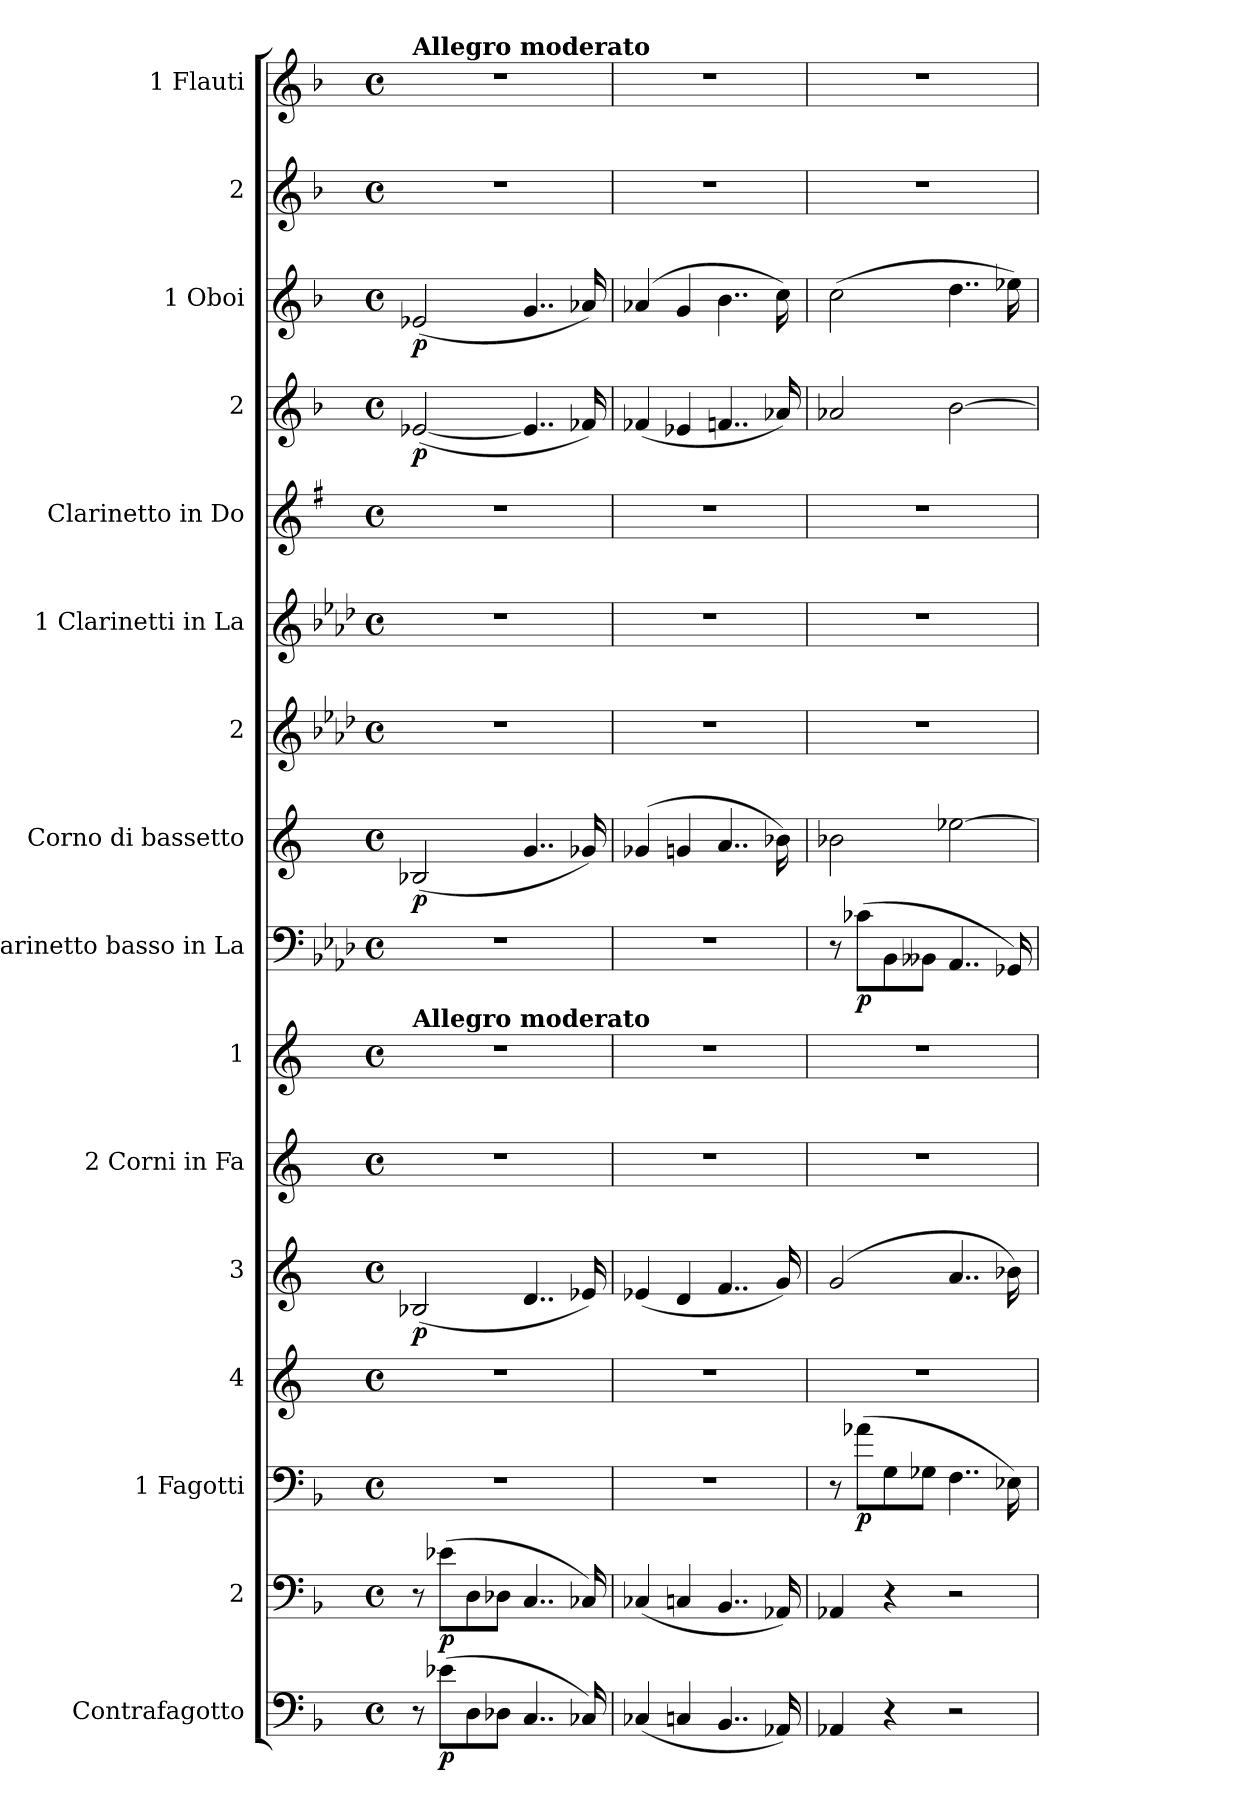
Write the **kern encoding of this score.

**kern	**dynam	**kern	**dynam	**kern	**dynam	**kern	**kern	**dynam	**kern	**kern	**kern	**dynam	**kern	**dynam	**kern	**kern	**kern	**kern	**dynam	**kern	**dynam	**kern	**kern
*part16	*part16	*part15	*part15	*part14	*part14	*part13	*part12	*part12	*part11	*part10	*part9	*part9	*part8	*part8	*part7	*part6	*part5	*part4	*part4	*part3	*part3	*part2	*part1
*staff16	*staff16	*staff15	*staff15	*staff14	*staff14	*staff13	*staff12	*staff12	*staff11	*staff10	*staff9	*staff9	*staff8	*staff8	*staff7	*staff6	*staff5	*staff4	*staff4	*staff3	*staff3	*staff2	*staff1
*I"Contrafagotto	*	*I"2	*	*I"1  Fagotti	*	*I"4	*I"3	*	*I"2  Corni in Fa	*I"1	*I"Clarinetto basso in La	*	*I"Corno di bassetto	*	*I"2	*I"1  Clarinetti in La	*I"Clarinetto in Do	*I"2	*	*I"1  Oboi	*	*I"2	*I"1  Flauti
*I'C.Fg.	*	*	*	*I'1  Fg.	*	*	*	*	*I'2  Cor. in Fa	*	*I'Cl. bas. in La	*	*I'Cor. di bast.	*	*	*I'1  Cl. in La	*I'Cl. in Do	*	*	*I'1  Ob.	*	*	*I'1  Fl.
*clefF4	*	*clefF4	*	*clefF4	*	*clefG2	*clefG2	*	*clefG2	*clefG2	*clefF4	*	*clefG2	*	*clefG2	*clefG2	*clefG2	*clefG2	*	*clefG2	*	*clefG2	*clefG2
*ITrd7c12	*	*	*	*	*	*ITrd4c7	*ITrd4c7	*	*ITrd4c7	*ITrd4c7	*ITrd2c3	*	*ITrd4c7	*	*ITrd2c3	*ITrd2c3	*ITrd1c2	*	*	*	*	*	*
*k[b-]	*	*k[b-]	*	*k[b-]	*	*k[b-]	*k[b-]	*	*k[b-]	*k[b-]	*k[b-]	*	*k[b-]	*	*k[b-]	*k[b-]	*k[b-]	*k[b-]	*	*k[b-]	*	*k[b-]	*k[b-]
*M4/4	*	*M4/4	*	*M4/4	*	*M4/4	*M4/4	*	*M4/4	*M4/4	*M4/4	*	*M4/4	*	*M4/4	*M4/4	*M4/4	*M4/4	*	*M4/4	*	*M4/4	*M4/4
*met(c)	*	*met(c)	*	*met(c)	*	*met(c)	*met(c)	*	*met(c)	*met(c)	*met(c)	*	*met(c)	*	*met(c)	*met(c)	*met(c)	*met(c)	*	*met(c)	*	*met(c)	*met(c)
=1	=1	=1	=1	=1	=1	=1	=1	=1	=1	=1	=1	=1	=1	=1	=1	=1	=1	=1	=1	=1	=1	=1	=1
!	!	!	!	!	!	!	!	!	!	!	!	!	!	!	!	!	!	!	!	!	!	!	!LO:TX:a:B:t=Allegro moderato
!	!	!	!	!	!	!	!	!	!	!LO:TX:a:B:t=Allegro moderato	!	!	!	!	!	!	!	!	!	!	!	!	!
!	!	!	!	!	!	!	!	!LO:DY:b	!	!	!	!	!	!LO:DY:b	!	!	!	!	!LO:DY:b	!	!LO:DY:b	!	!
8r	.	8r	.	1r	.	1r	(2E-X/	p	1r	1r	1r	.	(2E-X/	p	1r	1r	1r	([2e-X/	p	(2e-X/	p	1r	1r
!	!LO:DY:b	!	!LO:DY:b	!	!	!	!	!	!	!	!	!	!	!	!	!	!	!	!	!	!	!	!
(8E-X\L	p	(8e-X\L	p	.	.	.	.	.	.	.	.	.	.	.	.	.	.	.	.	.	.	.	.
8DD\	.	8D\	.	.	.	.	.	.	.	.	.	.	.	.	.	.	.	.	.	.	.	.	.
8DD-X\J	.	8D-X\J	.	.	.	.	.	.	.	.	.	.	.	.	.	.	.	.	.	.	.	.	.
4..CC/	.	4..C/	.	.	.	.	4..G/	.	.	.	.	.	4..c/	.	.	.	.	4..e-/]	.	4..g/	.	.	.
16CC-X/)	.	16C-X/)	.	.	.	.	16A-X/)	.	.	.	.	.	16c-X/)	.	.	.	.	16f-X/)	.	16a-X/)	.	.	.
=2	=2	=2	=2	=2	=2	=2	=2	=2	=2	=2	=2	=2	=2	=2	=2	=2	=2	=2	=2	=2	=2	=2	=2
(4CC-X/	.	(4C-X/	.	1r	.	1r	(4A-X/	.	1r	1r	1r	.	(4c-X/	.	1r	1r	1r	(4f-X/	.	(4a-X/	.	1r	1r
4CCn/	.	4Cn/	.	.	.	.	4G/	.	.	.	.	.	4cn/	.	.	.	.	4e-X/	.	4g/	.	.	.
4..BBB-/	.	4..BB-/	.	.	.	.	4..B-/	.	.	.	.	.	4..d/	.	.	.	.	4..fn/	.	4..b-\	.	.	.
16AAA-X/)	.	16AA-X/)	.	.	.	.	16c/)	.	.	.	.	.	16e-X\)	.	.	.	.	16a-X/)	.	16cc\)	.	.	.
=3	=3	=3	=3	=3	=3	=3	=3	=3	=3	=3	=3	=3	=3	=3	=3	=3	=3	=3	=3	=3	=3	=3	=3
4AAA-X/	.	4AA-X/	.	8r	.	1r	(2c/	.	1r	1r	8r	.	2e-X\	.	1r	1r	1r	2a-X/	.	(2cc\	.	1r	1r
!	!	!	!	!	!LO:DY:b	!	!	!	!	!	!	!LO:DY:b	!	!	!	!	!	!	!	!	!	!	!
.	.	.	.	(8a-X\L	p	.	.	.	.	.	(8A-X\L	p	.	.	.	.	.	.	.	.	.	.	.
4r	.	4r	.	8G\	.	.	.	.	.	.	8GG\	.	.	.	.	.	.	.	.	.	.	.	.
.	.	.	.	8G-X\J	.	.	.	.	.	.	8GG-X\J	.	.	.	.	.	.	.	.	.	.	.	.
2r	.	2r	.	4..F\	.	.	4..d/	.	.	.	4..FF/	.	[2a-X\	.	.	.	.	[2b-\	.	4..dd\	.	.	.
.	.	.	.	16E-X\)	.	.	16e-X\)	.	.	.	16EE-X/)	.	.	.	.	.	.	.	.	16ee-X\)	.	.	.
=	=	=	=	=	=	=	=	=	=	=	=	=	=	=	=	=	=	=	=	=	=	=	=
*-	*-	*-	*-	*-	*-	*-	*-	*-	*-	*-	*-	*-	*-	*-	*-	*-	*-	*-	*-	*-	*-	*-	*-
